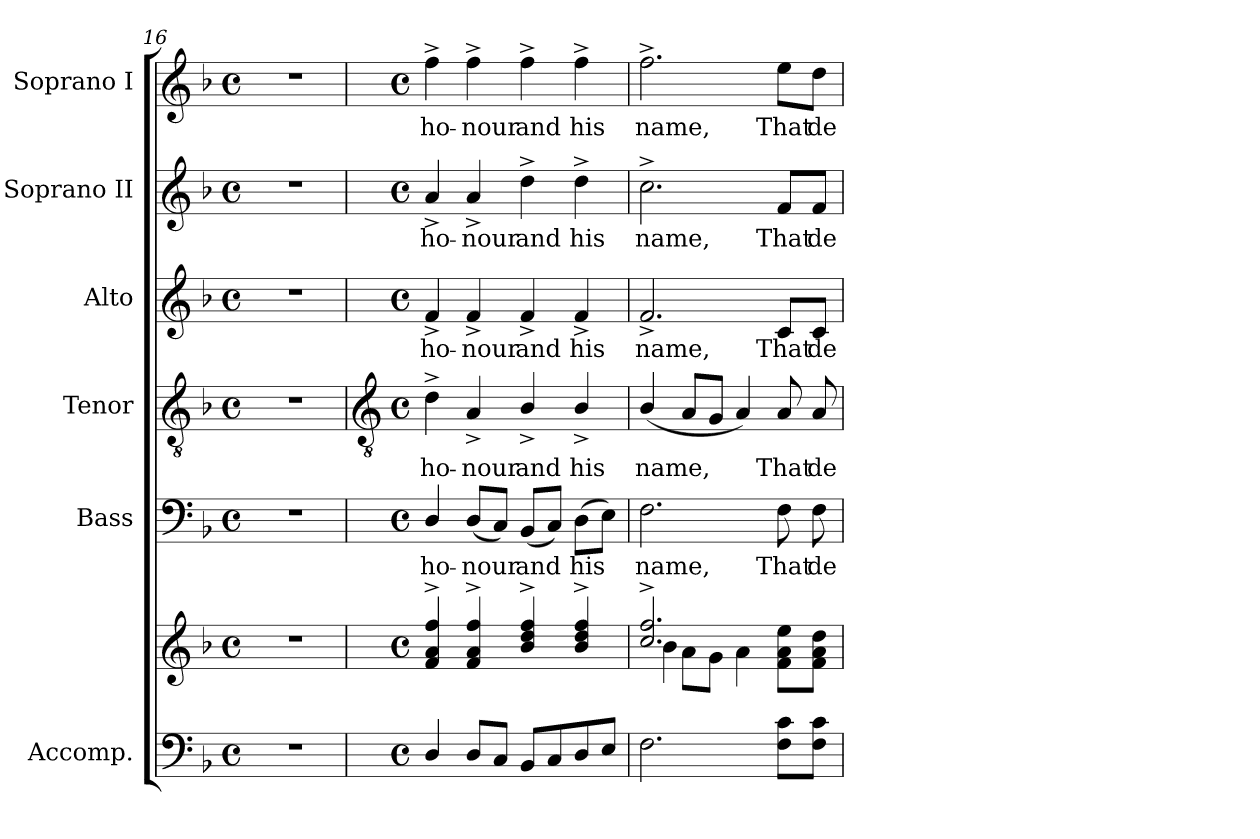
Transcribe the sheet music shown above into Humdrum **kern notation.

**kern	**kern	**kern	**text	**kern	**text	**kern	**text	**kern	**text	**kern	**text
*part6	*part6	*part5	*part5	*part4	*part4	*part3	*part3	*part2	*part2	*part1	*part1
*staff7	*staff6	*staff5	*staff5	*staff4	*staff4	*staff3	*staff3	*staff2	*staff2	*staff1	*staff1
*I"Accomp.	*	*I"Bass	*	*I"Tenor	*	*I"Alto	*	*I"Soprano II	*	*I"Soprano I	*
*	*	*I'B	*	*I'T	*	*I'A	*	*I'S II	*	*I'S I	*
*clefF4	*clefG2	*clefF4	*	*clefGv2	*	*clefG2	*	*clefG2	*	*clefG2	*
*k[b-]	*k[b-]	*k[b-]	*	*k[b-]	*	*k[b-]	*	*k[b-]	*	*k[b-]	*
*F:	*F:	*F:	*	*F:	*	*F:	*	*F:	*	*F:	*
*M4/4	*M4/4	*M4/4	*	*M4/4	*	*M4/4	*	*M4/4	*	*M4/4	*
*met(c)	*met(c)	*met(c)	*	*met(c)	*	*met(c)	*	*met(c)	*	*met(c)	*
=16	=16	=16	=16	=16	=16	=16	=16	=16	=16	=16	=16
1r	1r	1r	.	1r	.	1r	.	1r	.	1r	.
!!LO:LB:g=z
=17	=17	=17	=17	=17	=17	=17	=17	=17	=17	=17	=17
*	*	*	*	*clefGv2	*	*	*	*	*	*	*
*M4/4	*M4/4	*M4/4	*	*M4/4	*	*M4/4	*	*M4/4	*	*M4/4	*
*met(c)	*met(c)	*met(c)	*	*met(c)	*	*met(c)	*	*met(c)	*	*met(c)	*
*	*^	*	*	*	*	*	*	*	*	*	*
!	!	!	!	!LO:LY:b	!	!LO:LY:b	!	!LO:LY:b	!	!LO:LY:b	!	!LO:LY:b
4D/	4f^ 4a^ 4ff^	1ryy	4D/	ho-	4d^	ho-	4f^	ho-	4a^	ho-	4ff^	ho-
!	!	!	!	!LO:LY:b	!	!LO:LY:b	!	!LO:LY:b	!	!LO:LY:b	!	!LO:LY:b
8DL	4f^ 4a^ 4ff^	.	(<8DL	-nour	4A^	-nour	4f^	-nour	4a^	-nour	4ff^	-nour
8CJ	.	.	8CJ)	.	.	.	.	.	.	.	.	.
!	!	!	!	!LO:LY:b	!	!LO:LY:b	!	!LO:LY:b	!	!LO:LY:b	!	!LO:LY:b
8BB-L	4b-^ 4dd^ 4ff^	.	(<8BB-L	and	4B-^/	and	4f^	and	4dd^	and	4ff^	and
8C	.	.	8CJ)	.	.	.	.	.	.	.	.	.
!	!	!	!	!LO:LY:b	!	!LO:LY:b	!	!LO:LY:b	!	!LO:LY:b	!	!LO:LY:b
8D	4b-^ 4dd^ 4ff^	.	(>8DL	his	4B-^/	his	4f^	his	4dd^	his	4ff^	his
8EJ	.	.	8EJ)	.	.	.	.	.	.	.	.	.
=18	=18	=18	=18	=18	=18	=18	=18	=18	=18	=18	=18	=18
!	!	!	!	!LO:LY:b	!	!LO:LY:b	!	!LO:LY:b	!	!LO:LY:b	!	!LO:LY:b
2.F	2.cc/^ 2.ff/^	4b-\	2.F	name,	(<4B-/	name,	2.f^	name,	2.cc^	name,	2.ff^	name,
.	.	8a\L	.	.	8AL	.	.	.	.	.	.	.
.	.	8g\J	.	.	8GJ	.	.	.	.	.	.	.
.	.	4a\	.	.	4A)	.	.	.	.	.	.	.
!	!	!	!	!LO:LY:b	!	!LO:LY:b	!	!LO:LY:b	!	!LO:LY:b	!	!LO:LY:b
8F 8cL	8f 8a 8eeL	4ryy	8F	That	8A	That	8c/L	That	8f/L	That	8ee\L	That
!	!	!	!	!LO:LY:b	!	!LO:LY:b	!	!LO:LY:b	!	!LO:LY:b	!	!LO:LY:b
8F 8cJ	8f 8a 8ddJ	.	8F	de-	8A	de-	8c/J	de-	8f/J	de-	8dd\J	de-
*	*v	*v	*	*	*	*	*	*	*	*	*	*
=	=	=	=	=	=	=	=	=	=	=	=
*-	*-	*-	*-	*-	*-	*-	*-	*-	*-	*-	*-
